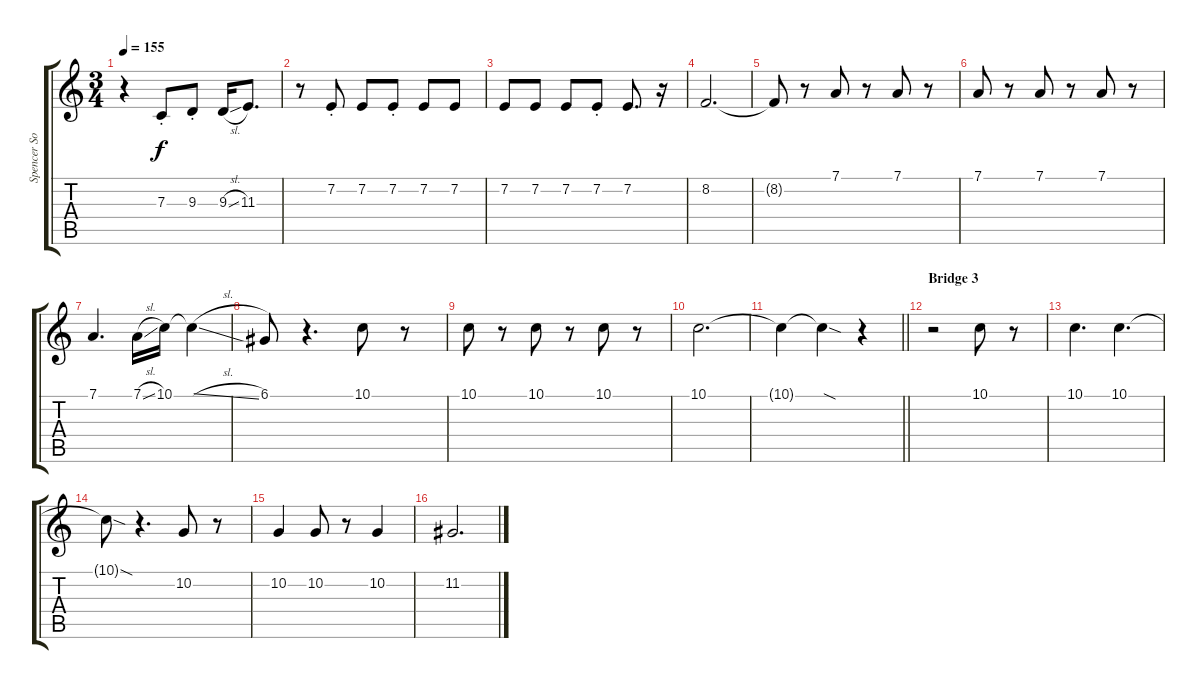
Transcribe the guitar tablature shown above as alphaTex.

\track ("Spencer Sotelo - Vocals" "Spencer So") {instrument flute}
\staff {score tabs}
\tuning (D4 A3 F3 C3 G2 C2) {hide}
\ts (3 4)
\tempo 155
\clef g2
\ks c
r.4{dy f} 7.3{st}.8 9.3{st}.8 9.3{sl}.16 11.3.8{d} |
r.8 7.2{st}.8 7.2.8 7.2{st}.8 7.2.8 7.2.8 |
7.2.8 7.2.8 7.2.8 7.2{st}.8 7.2.8{d} r.16 |
8.2.2{d} |
8.2{t}.8 r.8 7.1.8{volume 16} r.8 7.1.8 r.8 |
7.1.8 r.8 7.1.8 r.8 7.1.8 r.8 |
7.1.4{d} 7.1{sl}.16 10.1.16 10.1{sl t}.4 |
6.1.8 r.4{d} 10.1.8 r.8 |
10.1.8 r.8 10.1.8 r.8 10.1.8 r.8 |
10.1.2{d} |
\barLineRight lightlight
10.1{t}.4 10.1{sod t}.4 r.4 |
\section ("" "Bridge 3")
r.2 10.1.8 r.8 |
10.1.4{d} 10.1.4{d} |
10.1{sod t}.8 r.4{d} 10.2.8 r.8 |
10.2.4 10.2.8 r.8 10.2.4 |
11.2.2{d}
